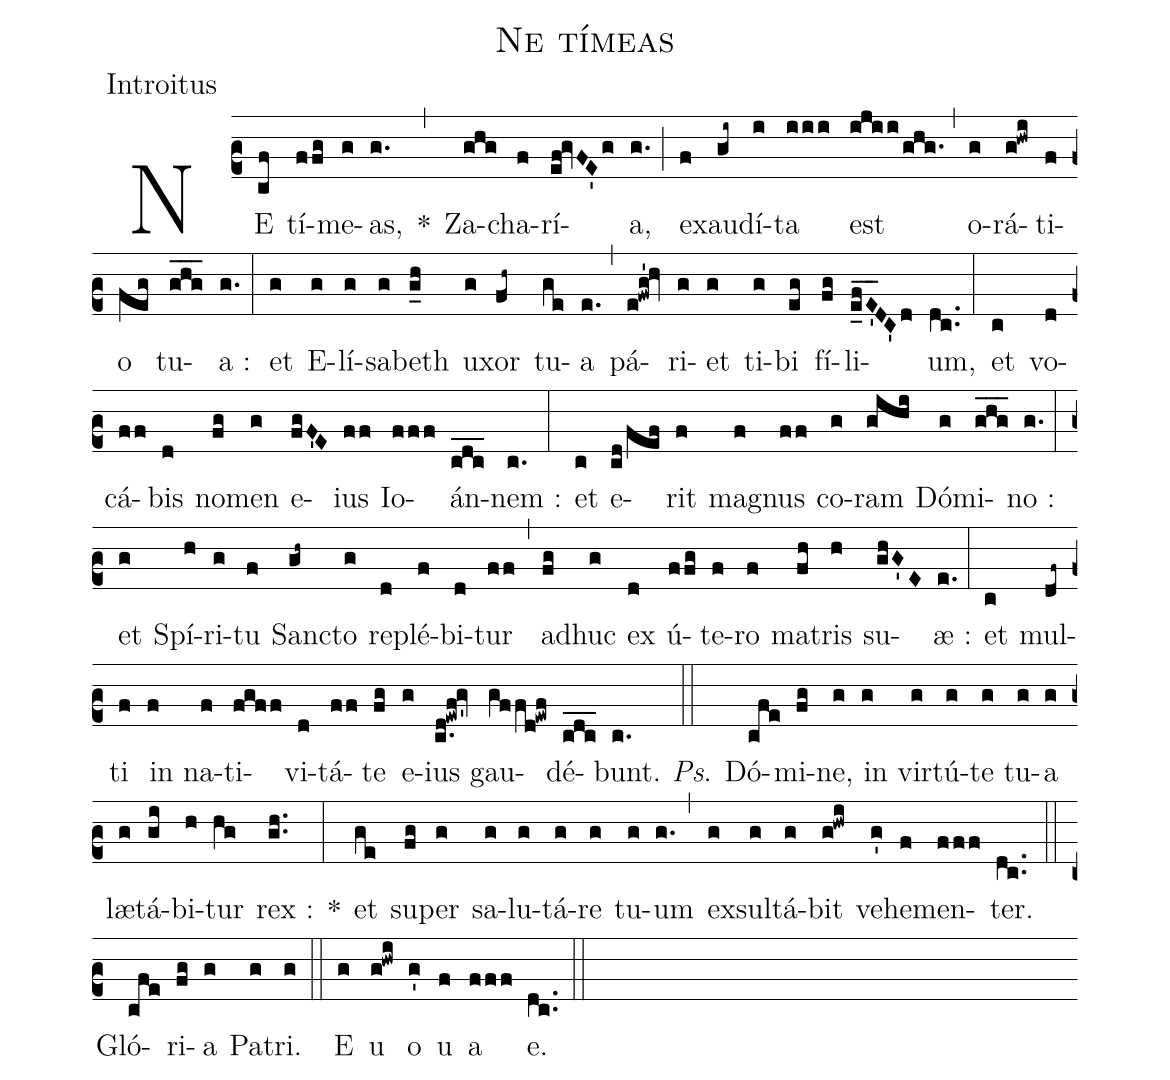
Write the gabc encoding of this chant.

name:Ne tímeas;
office-part:Introitus;
%%
(c2) NE(cf) tí(ffg)me(g)as,(g.) *(,)
Za(ghg)cha(f)rí(ef!gvFE'g)a,(g.) (;)
ex(f)au(gi~)dí(i)ta(iii) est(ijii/ghg.) (,)
o(g)rá(g!hwi)ti(f)o(feg) tu(ghg___)a :(g.) (:)
et(g) E(g)lí(g)sa(g)beth(g_h) u(g)xor(fh~) tu(ge)a(e.) (,)
pá(e!fwg'!hv)ri(g)et(g) ti(g)bi(eg) fí(fg)li(efE'___DC'd)um,(dc..) (:)
et(c) vo(d)cá(ff)bis(d) no(fg)men(g) e(fgF'E)ius(ff) Io(fff)án(cdc___)nem :(c.) (:)
et(c) e(cd/fef)rit(f) ma(f)gnus(ff) co(g)ram(gihi) Dó(g)mi(ghg___)no :(g.) (:)
et(g) Spí(h)ri(g)tu(f) San(gh~)cto(g) re(d)plé(f)bi(d)tur(ff) (,)
ad(fg)huc(g) ex(d) ú(ffg)te(f)ro(f) ma(fh)tris(h) su(ghG'E)æ :(e.) (:)
et(c) mul(df~)ti(f) in(f) na(f)ti(fgff)vi(d)tá(ff)te(fg) e(g)ius(c.d!ewf!gv') gau(gffd!ewf)dé(cdc___)bunt.(c.) (::)

<i>Ps</i>. Dó(cfe)mi(fg)ne,(g) in(g) vir(g)tú(g)te(g) tu(g)a(g) læ(g)tá(gi)bi(h)tur(hg) rex :(gh..) *(:)
et(ge) su(fg)per(g) sa(g)lu(g)tá(g)re(g) tu(g)um(g.) (,)
ex(g)sul(g)tá(g)bit(g!hwi) ve(g')he(f)men(fff)ter.(dc..) (::)

Gló(cfe)ri(fg)a(g) Pa(g)tri.(g) (::)
<eu>E(g) u(g!hwi) o(g') u(f) a(fff) e.</eu>(dc..) (::)
